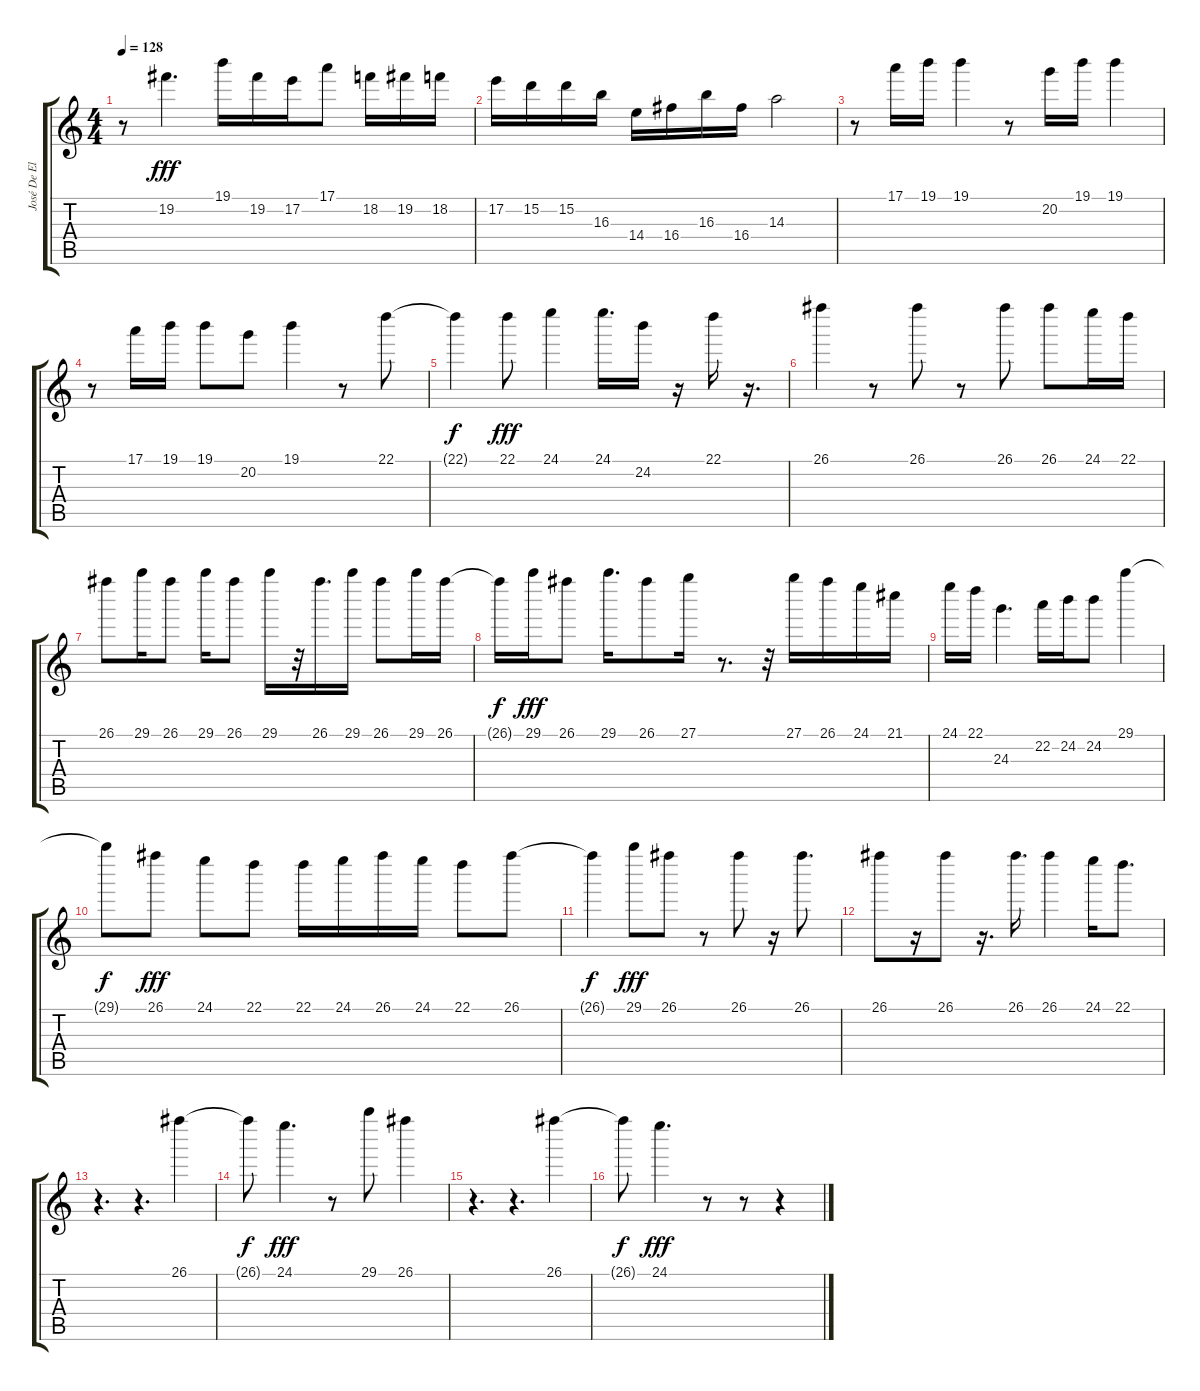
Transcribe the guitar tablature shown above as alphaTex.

\track ("José De Elias" "José De El") {instrument electricguitarclean}
\staff {score tabs}
\tuning (E4 B3 G3 D3 A2 E2) {hide}
\ts (4 4)
\tempo 128
\clef g2
\ks c
r.8{dy fff} 19.2.4{d} 19.1.16 19.2.16 17.2.16 17.1.8 18.2.16 19.2.16 18.2.16 |
17.2.16 15.2.16 15.2.16{volume 10} 16.3.16 14.4.16 16.4.16 16.3.16 16.4.16 14.3.2 |
r.8 17.1.16 19.1.16 19.1.4 r.8 20.2.16 19.1.16 19.1.4 |
r.8 17.1.16 19.1.16 19.1.8 20.2.8 19.1.4 r.8 22.1.8 |
22.1{t}.4{dy f} 22.1.8{dy fff volume 10} 24.1.4 24.1.16{d} 24.2.16 r.16 22.1.16 r.16{d} |
26.1.4 r.8 26.1.8 r.8 26.1.8 26.1.8 24.1.16 22.1.16 |
26.1.8 29.1.16 26.1.8 29.1.16 26.1.8 29.1.16 r.32 26.1.16{d} 29.1.16 26.1.8 29.1.16 26.1.16 |
26.1{t}.16{dy f} 29.1.16{dy fff} 26.1.8 29.1.16{d} 26.1.8 27.1.16{volume 10} r.8{d} r.32 27.1.16 26.1.16 24.1.16 21.1.16 |
24.1.16 22.1.16 24.3.4{d} 22.2.16 24.2.16 24.2.8 29.1.4 |
29.1{t}.8{dy f} 26.1.8{dy fff} 24.1.8 22.1.8 22.1.16 24.1.16 26.1.16 24.1.16 22.1.8 26.1.8 |
26.1{t}.4{dy f} 29.1.8{dy fff} 26.1.8 r.8 26.1.8{volume 10} r.16 26.1.8{d} |
26.1.8 r.16 26.1.8 r.16{d} 26.1.16{d} 26.1.4 24.1.16 22.1.8{d} |
r.4{d} r.4{d} 26.1.4 |
26.1{t}.8{dy f} 24.1.4{d dy fff} r.8 29.1.8 26.1.4{volume 10} |
r.4{d} r.4{d} 26.1.4 |
26.1{t}.8{dy f} 24.1.4{d dy fff} r.8 r.8 r.4
